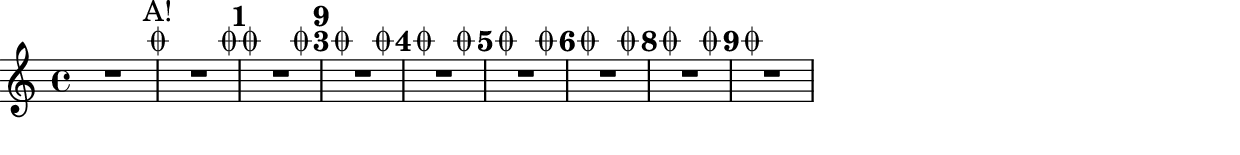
%% Generated by lilypond-book
%% Options: [exampleindent=10.16\mm,indent=0\mm,line-width=160\mm,paper-height=845.047\pt,paper-width=597.508\pt,papersize='(cons (* 597.508 pt) (* 845.047 pt))]
\include "lilypond-book-preamble.ly"


% ****************************************************************
% Start cut-&-pastable-section
% ****************************************************************

#(ly:set-option 'eps-box-padding 3.000000)



\paper {
  #(set-paper-size '(cons (* 597.508 pt) (* 845.047 pt)))
  indent = 0\mm
  line-width = 160\mm
  % offset the left padding, also add 1mm as lilypond creates cropped
  % images with a little space on the right
  line-width = #(- line-width (* mm  3.000000) (* mm 1))
}

\layout {
  
}




% ****************************************************************
% ly snippet:
% ****************************************************************
\sourcefilename "/lilypond-2.25.21/input/regression/mark-tracking-conflict-default-coda-mark.ly"
\sourcefileline 0
\version "2.23.6"
#(ly:set-option 'warning-as-error #t)

\header {
  texidoc = "LilyPond issues warnings when @code{\\codaMark \\default}
conflicts with certain other simultaneous marks, and engraves only the
first.

Coda marks 1 to@tie{}3 should appear with various rehearsal marks.
Coda marks 4 to@tie{}6, 8, and@tie{}9 should appear alone."
}

\layout {
  \context {
    \Score
    rehearsalMarkFormatter = #format-mark-numbers
  }
}

\parallelMusic upper,lower {
  R1 \codaMark \default |
  R1 \mark "A!" |

  R1 \codaMark \default |
  R1 \mark \default |

  R1 \codaMark \default |
  R1 \mark 9 |

  R1 \codaMark \default |
  R1 \segnoMark \default |
  #(ly:expect-warning (ly:translate-cpp-warning-scheme
                       "conflict with event: `%s'") "coda-mark-event")
  #(ly:expect-warning (ly:translate-cpp-warning-scheme
                       "discarding event: `%s'") "segno-mark-event")

  R1 \codaMark \default |
  R1 \segnoMark 9 |
  #(ly:expect-warning (ly:translate-cpp-warning-scheme
                       "conflict with event: `%s'") "coda-mark-event")
  #(ly:expect-warning (ly:translate-cpp-warning-scheme
                       "discarding event: `%s'") "segno-mark-event")

  R1 \codaMark \default |
  R1 \codaMark \default |
  %% no warning

  R1 \codaMark \default |
  R1 \codaMark 8 |
  %% no warning

  R1 \codaMark \default |
  R1 \sectionLabel "Coda" |
  #(ly:expect-warning (ly:translate-cpp-warning-scheme
                       "conflict with event: `%s'") "coda-mark-event")
  #(ly:expect-warning (ly:translate-cpp-warning-scheme
                       "discarding event: `%s'") "section-label-event")

  R1 |
  R1 |
}

\new Staff <<
  \new Voice \upper
  \new Voice \lower
>>



% ****************************************************************
% end ly snippet
% ****************************************************************
